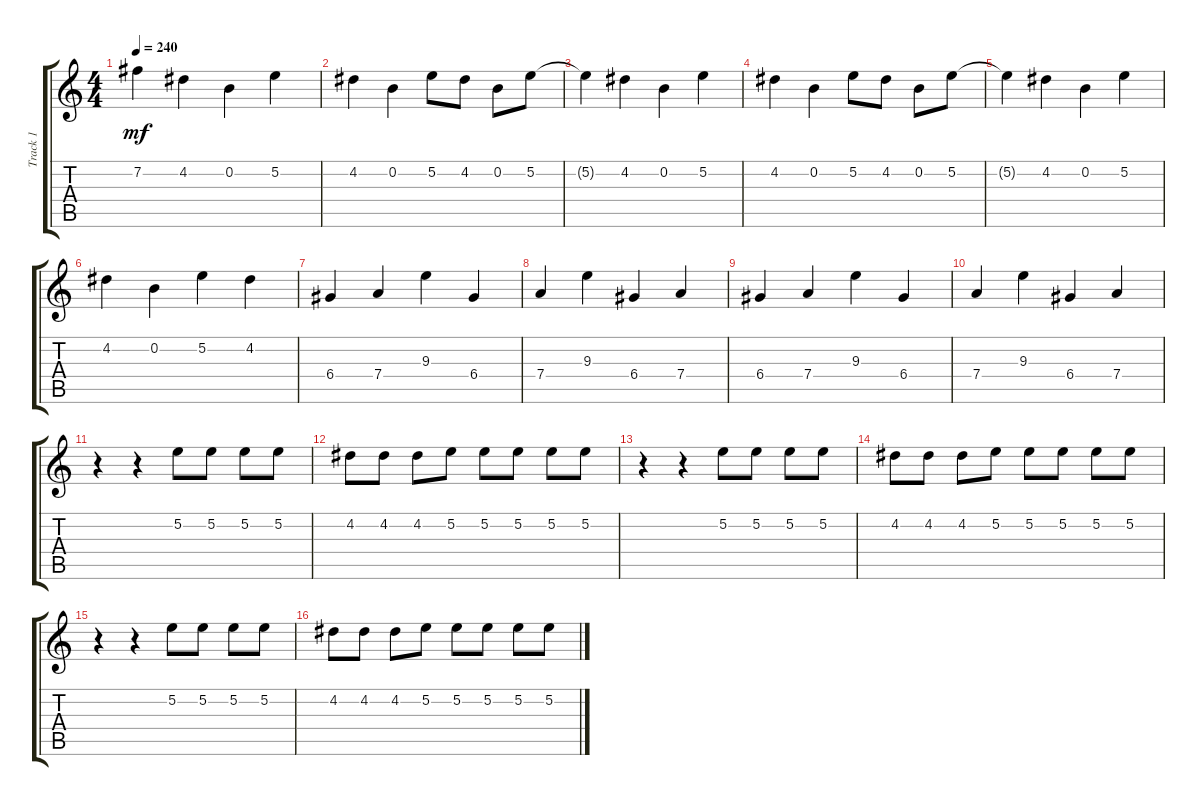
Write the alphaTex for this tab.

\track ("Track 1" "Track 1") {instrument distortionguitar}
\staff {score tabs}
\tuning (E4 B3 G3 D3 A2 E2) {hide}
\ts (4 4)
\tempo 240
\clef g2
\ks c
7.2{t}.4{dy mf} 4.2.4 0.2.4 5.2.4 |
4.2.4 0.2.4 5.2.8 4.2.8 0.2.8 5.2.8 |
5.2{t}.4 4.2.4 0.2.4 5.2.4 |
4.2.4 0.2.4 5.2.8 4.2.8 0.2.8 5.2.8 |
5.2{t}.4 4.2.4 0.2.4 5.2.4 |
4.2.4 0.2.4 5.2.4 4.2.4 |
6.4.4 7.4.4 9.3.4 6.4.4 |
7.4.4 9.3.4 6.4.4 7.4.4 |
6.4.4 7.4.4 9.3.4 6.4.4 |
7.4.4 9.3.4 6.4.4 7.4.4 |
r.4{balance 16} r.4 5.2.8 5.2.8 5.2.8 5.2.8 |
4.2.8 4.2.8 4.2.8 5.2.8 5.2.8 5.2.8 5.2.8 5.2.8 |
r.4 r.4 5.2.8 5.2.8 5.2.8 5.2.8 |
4.2.8 4.2.8 4.2.8 5.2.8 5.2.8 5.2.8 5.2.8 5.2.8 |
r.4 r.4 5.2.8 5.2.8 5.2.8 5.2.8 |
4.2.8 4.2.8 4.2.8 5.2.8 5.2.8 5.2.8 5.2.8 5.2.8
